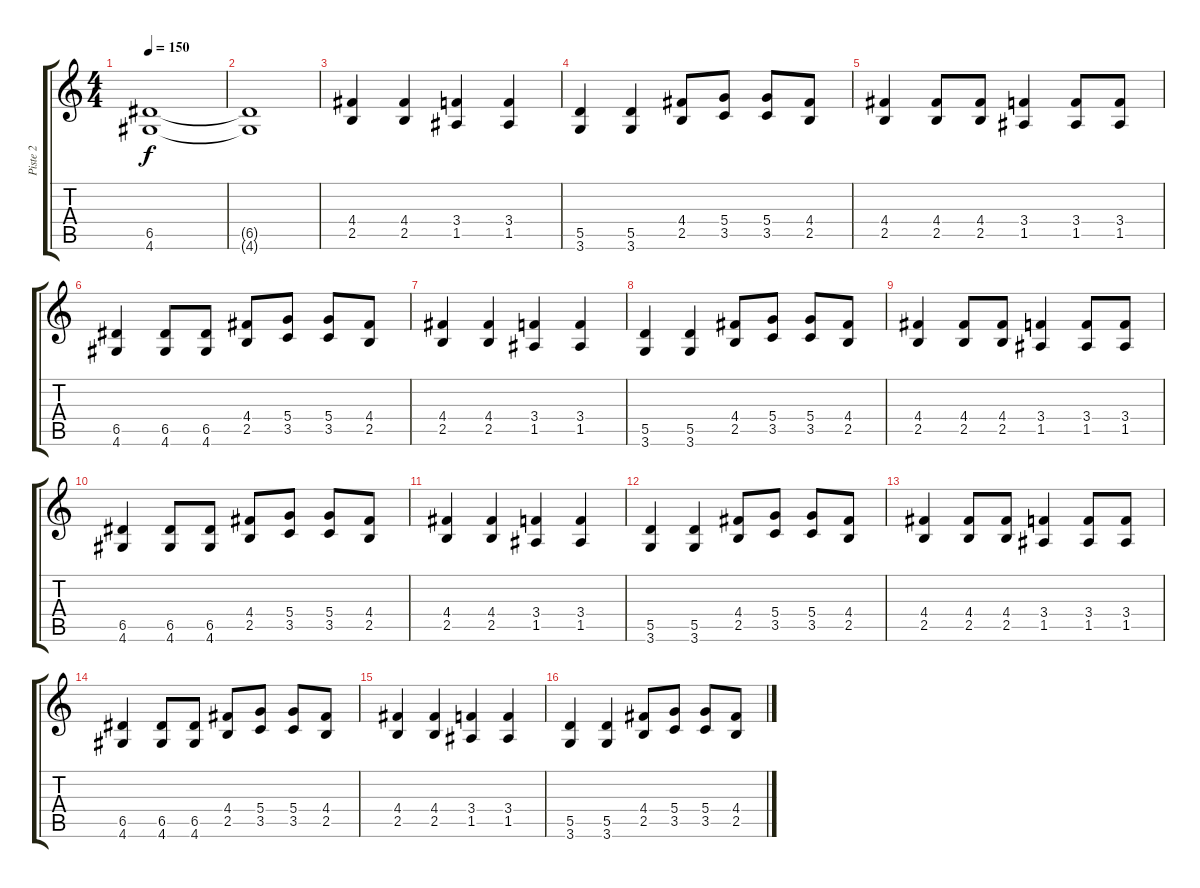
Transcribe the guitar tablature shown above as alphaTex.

\track ("Piste 2" "Piste 2") {instrument overdrivenguitar}
\staff {score tabs}
\tuning (E4 B3 G3 D3 A2 E2) {hide}
\ts (4 4)
\tempo 150
\clef g2
\ks c
(6.5 4.6).1{dy f} |
(6.5{t} 4.6{t}).1 |
(4.4 2.5).4 (4.4 2.5).4 (3.4 1.5).4 (3.4 1.5).4 |
(5.5 3.6).4 (5.5 3.6).4 (4.4 2.5).8 (5.4 3.5).8 (5.4 3.5).8 (4.4 2.5).8 |
(4.4 2.5).4 (4.4 2.5).8 (4.4 2.5).8 (3.4 1.5).4 (3.4 1.5).8 (3.4 1.5).8 |
(6.5 4.6).4 (6.5 4.6).8 (6.5 4.6).8 (4.4 2.5).8 (5.4 3.5).8 (5.4 3.5).8 (4.4 2.5).8 |
(4.4 2.5).4 (4.4 2.5).4 (3.4 1.5).4 (3.4 1.5).4 |
(5.5 3.6).4 (5.5 3.6).4 (4.4 2.5).8 (5.4 3.5).8 (5.4 3.5).8 (4.4 2.5).8 |
(4.4 2.5).4 (4.4 2.5).8 (4.4 2.5).8 (3.4 1.5).4 (3.4 1.5).8 (3.4 1.5).8 |
(6.5 4.6).4 (6.5 4.6).8 (6.5 4.6).8 (4.4 2.5).8 (5.4 3.5).8 (5.4 3.5).8 (4.4 2.5).8 |
(4.4 2.5).4 (4.4 2.5).4 (3.4 1.5).4 (3.4 1.5).4 |
(5.5 3.6).4 (5.5 3.6).4 (4.4 2.5).8 (5.4 3.5).8 (5.4 3.5).8 (4.4 2.5).8 |
(4.4 2.5).4 (4.4 2.5).8 (4.4 2.5).8 (3.4 1.5).4 (3.4 1.5).8 (3.4 1.5).8 |
(6.5 4.6).4 (6.5 4.6).8 (6.5 4.6).8 (4.4 2.5).8 (5.4 3.5).8 (5.4 3.5).8 (4.4 2.5).8 |
(4.4 2.5).4 (4.4 2.5).4 (3.4 1.5).4 (3.4 1.5).4 |
(5.5 3.6).4 (5.5 3.6).4 (4.4 2.5).8 (5.4 3.5).8 (5.4 3.5).8 (4.4 2.5).8
